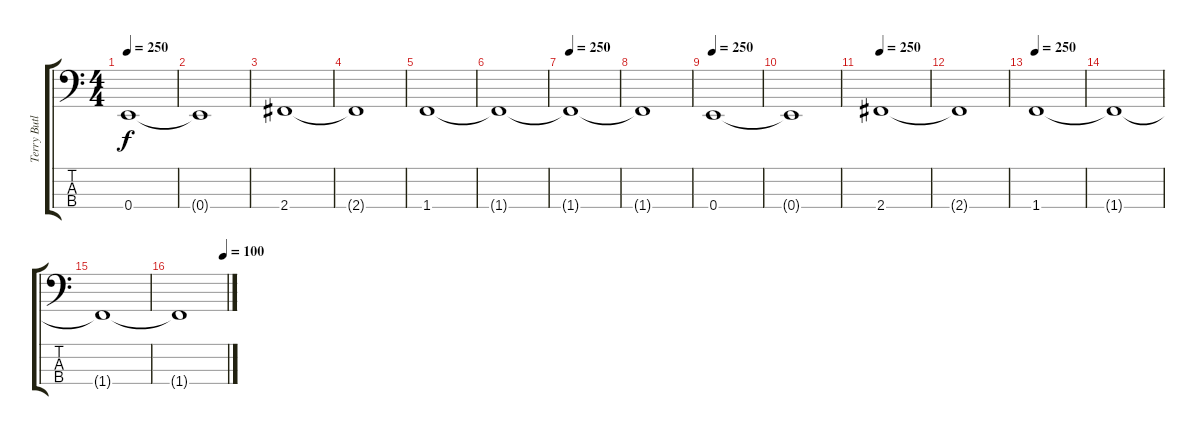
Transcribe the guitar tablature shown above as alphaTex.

\track ("Terry Butler" "Terry Butl") {instrument electricbasspick}
\staff {score tabs}
\tuning (G2 D2 A1 E1) {hide}
\ts (4 4)
\tempo 250
\clef f4
\ks c
0.4.1{dy f} |
0.4{t}.1 |
2.4.1 |
2.4{t}.1 |
1.4.1 |
1.4{t}.1 |
\tempo 250
1.4{t}.1 |
1.4{t}.1 |
\tempo 250
0.4.1 |
0.4{t}.1 |
\tempo 250
2.4.1 |
2.4{t}.1 |
\tempo 250
1.4.1 |
1.4{t}.1 |
1.4{t}.1 |
\tempo (100 0.9375)
1.4{t}.1
